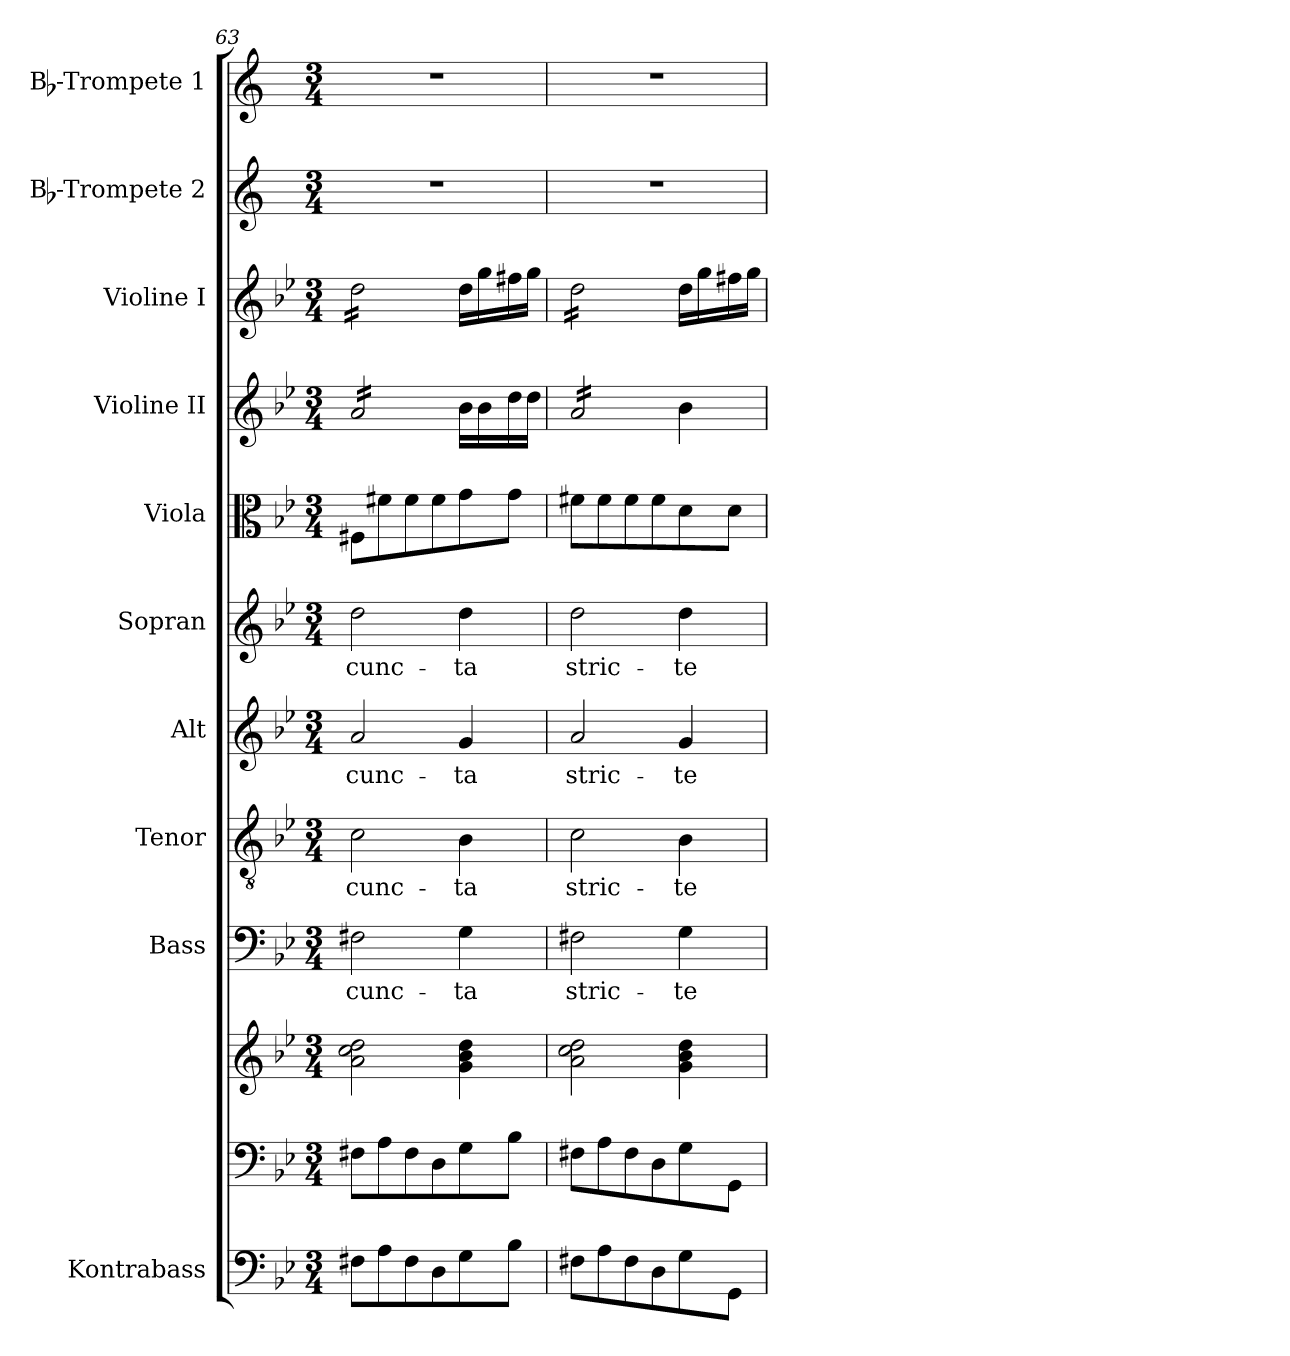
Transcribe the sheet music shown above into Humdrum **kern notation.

**kern	**kern	**kern	**kern	**text	**kern	**text	**kern	**text	**kern	**text	**kern	**kern	**kern	**kern	**kern
*part11	*part10	*part10	*part9	*part9	*part8	*part8	*part7	*part7	*part6	*part6	*part5	*part4	*part3	*part2	*part1
*staff12	*staff11	*staff10	*staff9	*staff9	*staff8	*staff8	*staff7	*staff7	*staff6	*staff6	*staff5	*staff4	*staff3	*staff2	*staff1
*I"Kontrabass	*	*	*I"Bass	*	*I"Tenor	*	*I"Alt	*	*I"Sopran	*	*I"Viola	*I"Violine II	*I"Violine I	*I"Bb-Trompete 2	*I"Bb-Trompete 1
*I'Kb.	*	*	*I'B.	*	*I'T.	*	*I'A.	*	*I'S.	*	*I'Vla.	*I'Vl. II	*I'Vl. I	*I'Bb Trp. 2	*I'Bb Trp. 1
*clefF4	*clefF4	*clefG2	*clefF4	*	*clefGv2	*	*clefG2	*	*clefG2	*	*clefC3	*clefG2	*clefG2	*clefG2	*clefG2
*ITrd7c12	*	*	*	*	*	*	*	*	*	*	*	*	*	*ITrd1c2	*ITrd1c2
*k[b-e-]	*k[b-e-]	*k[b-e-]	*k[b-e-]	*	*k[b-e-]	*	*k[b-e-]	*	*k[b-e-]	*	*k[b-e-]	*k[b-e-]	*k[b-e-]	*k[b-e-]	*k[b-e-]
*B-:	*B-:	*B-:	*B-:	*	*B-:	*	*B-:	*	*B-:	*	*B-:	*B-:	*B-:	*B-:	*B-:
*M3/4	*M3/4	*M3/4	*M3/4	*	*M3/4	*	*M3/4	*	*M3/4	*	*M3/4	*M3/4	*M3/4	*M3/4	*M3/4
=63	=63	=63	=63	=63	=63	=63	=63	=63	=63	=63	=63	=63	=63	=63	=63
!	!	!	!	!LO:LY:b	!	!LO:LY:b	!	!LO:LY:b	!	!LO:LY:b	!	!	!	!	!
*	*	*	*	*	*	*	*	*	*	*	*	*tremolo	*	*	*
*	*	*	*	*	*	*	*	*	*	*	*	*	*tremolo	*	*
8FF#X\L	8F#X\L	2a\ 2cc\ 2dd\	2F#X\	cunc-	2c\	cunc-	2a/	cunc-	2dd\	cunc-	8F#X\L	16a/LL	16dd\LL	2.r	2.r
.	.	.	.	.	.	.	.	.	.	.	.	16a/	16dd\	.	.
8AA\	8A\	.	.	.	.	.	.	.	.	.	8f#X\	16a/	16dd\	.	.
.	.	.	.	.	.	.	.	.	.	.	.	16a/	16dd\	.	.
8FF#\	8F#\	.	.	.	.	.	.	.	.	.	8f#\	16a/	16dd\	.	.
.	.	.	.	.	.	.	.	.	.	.	.	16a/	16dd\	.	.
8DD\	8D\	.	.	.	.	.	.	.	.	.	8f#\	16a/	16dd\	.	.
.	.	.	.	.	.	.	.	.	.	.	.	16a/JJ	16dd\JJ	.	.
*	*	*	*	*	*	*	*	*	*	*	*	*	*Xtremolo	*	*
*	*	*	*	*	*	*	*	*	*	*	*	*Xtremolo	*	*	*
!	!	!	!	!LO:LY:b	!	!LO:LY:b	!	!LO:LY:b	!	!LO:LY:b	!	!	!	!	!
8GG\	8G\	4g\ 4b-\ 4dd\	4G\	-ta	4B-\	-ta	4g/	-ta	4dd\	-ta	8g\	16b-\LL	16dd\LL	.	.
.	.	.	.	.	.	.	.	.	.	.	.	16b-\	16gg\	.	.
8BB-\J	8B-\J	.	.	.	.	.	.	.	.	.	8g\J	16dd\	16ff#X\	.	.
.	.	.	.	.	.	.	.	.	.	.	.	16dd\JJ	16gg\JJ	.	.
=64	=64	=64	=64	=64	=64	=64	=64	=64	=64	=64	=64	=64	=64	=64	=64
!	!	!	!	!LO:LY:b	!	!LO:LY:b	!	!LO:LY:b	!	!LO:LY:b	!	!	!	!	!
*	*	*	*	*	*	*	*	*	*	*	*	*tremolo	*	*	*
*	*	*	*	*	*	*	*	*	*	*	*	*	*tremolo	*	*
8FF#X\L	8F#X\L	2a\ 2cc\ 2dd\	2F#X\	stric-	2c\	stric-	2a/	stric-	2dd\	stric-	8f#X\L	16a/LL	16dd\LL	2.r	2.r
.	.	.	.	.	.	.	.	.	.	.	.	16a/	16dd\	.	.
8AA\	8A\	.	.	.	.	.	.	.	.	.	8f#\	16a/	16dd\	.	.
.	.	.	.	.	.	.	.	.	.	.	.	16a/	16dd\	.	.
8FF#\	8F#\	.	.	.	.	.	.	.	.	.	8f#\	16a/	16dd\	.	.
.	.	.	.	.	.	.	.	.	.	.	.	16a/	16dd\	.	.
8DD\	8D\	.	.	.	.	.	.	.	.	.	8f#\	16a/	16dd\	.	.
.	.	.	.	.	.	.	.	.	.	.	.	16a/JJ	16dd\JJ	.	.
*	*	*	*	*	*	*	*	*	*	*	*	*	*Xtremolo	*	*
*	*	*	*	*	*	*	*	*	*	*	*	*Xtremolo	*	*	*
!	!	!	!	!LO:LY:b	!	!LO:LY:b	!	!LO:LY:b	!	!LO:LY:b	!	!	!	!	!
8GG\	8G\	4g\ 4b-\ 4dd\	4G\	-te	4B-\	-te	4g/	-te	4dd\	-te	8d\	4b-\	16dd\LL	.	.
.	.	.	.	.	.	.	.	.	.	.	.	.	16gg\	.	.
8GGG\J	8GG\J	.	.	.	.	.	.	.	.	.	8d\J	.	16ff#X\	.	.
.	.	.	.	.	.	.	.	.	.	.	.	.	16gg\JJ	.	.
=	=	=	=	=	=	=	=	=	=	=	=	=	=	=	=
*-	*-	*-	*-	*-	*-	*-	*-	*-	*-	*-	*-	*-	*-	*-	*-
